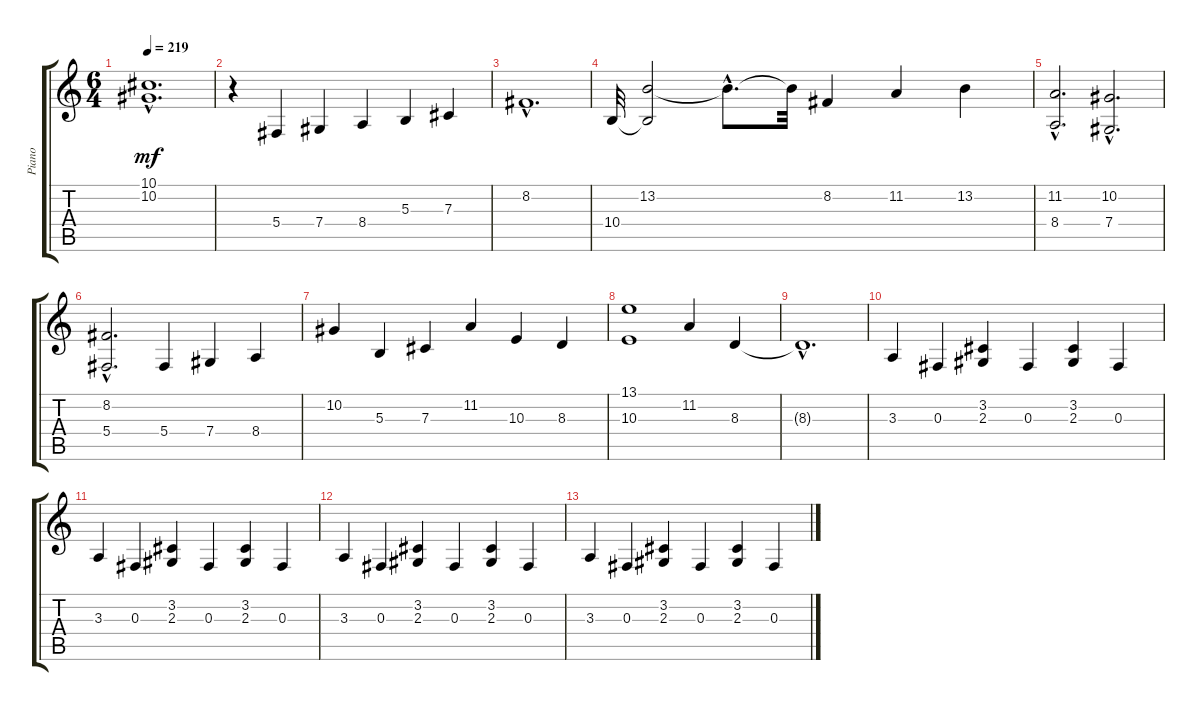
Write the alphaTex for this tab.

\track ("Piano" "Piano") {instrument brightacousticpiano}
\staff {score tabs}
\tuning (Eb4 Bb3 Gb3 Db3 Ab2 Eb2) {hide}
\ts (6 4)
\tempo 219
\clef g2
\ks c
(10.1{hac} 10.2{hac t}).1{d dy mf} |
r.4 5.4.4 7.4.4 8.4.4 5.3.4 7.3.4 |
8.2{hac}.1{d} |
10.4.32 (13.2 10.4{t}).2 13.2{hac t}.8{d} 13.2{t}.32 8.2.4 11.2.4 13.2.4 |
(11.2{hac} 8.4{hac}).2{d} (10.2{hac} 7.4{hac}).2{d} |
(8.2{hac} 5.4{hac}).2{d} 5.4.4 7.4.4 8.4.4 |
10.2.4 5.3.4 7.3.4 11.2.4 10.3.4 8.3.4 |
(13.1 10.3).1 11.2.4 8.3.4 |
8.3{hac t}.1{d} |
3.3.4 0.3.4 (3.2 2.3).4 0.3.4 (3.2 2.3).4 0.3.4 |
3.3.4 0.3.4 (3.2 2.3).4 0.3.4 (3.2 2.3).4 0.3.4 |
3.3.4 0.3.4 (3.2 2.3).4 0.3.4 (3.2 2.3).4 0.3.4 |
3.3.4 0.3.4 (3.2 2.3).4 0.3.4 (3.2 2.3).4 0.3.4
